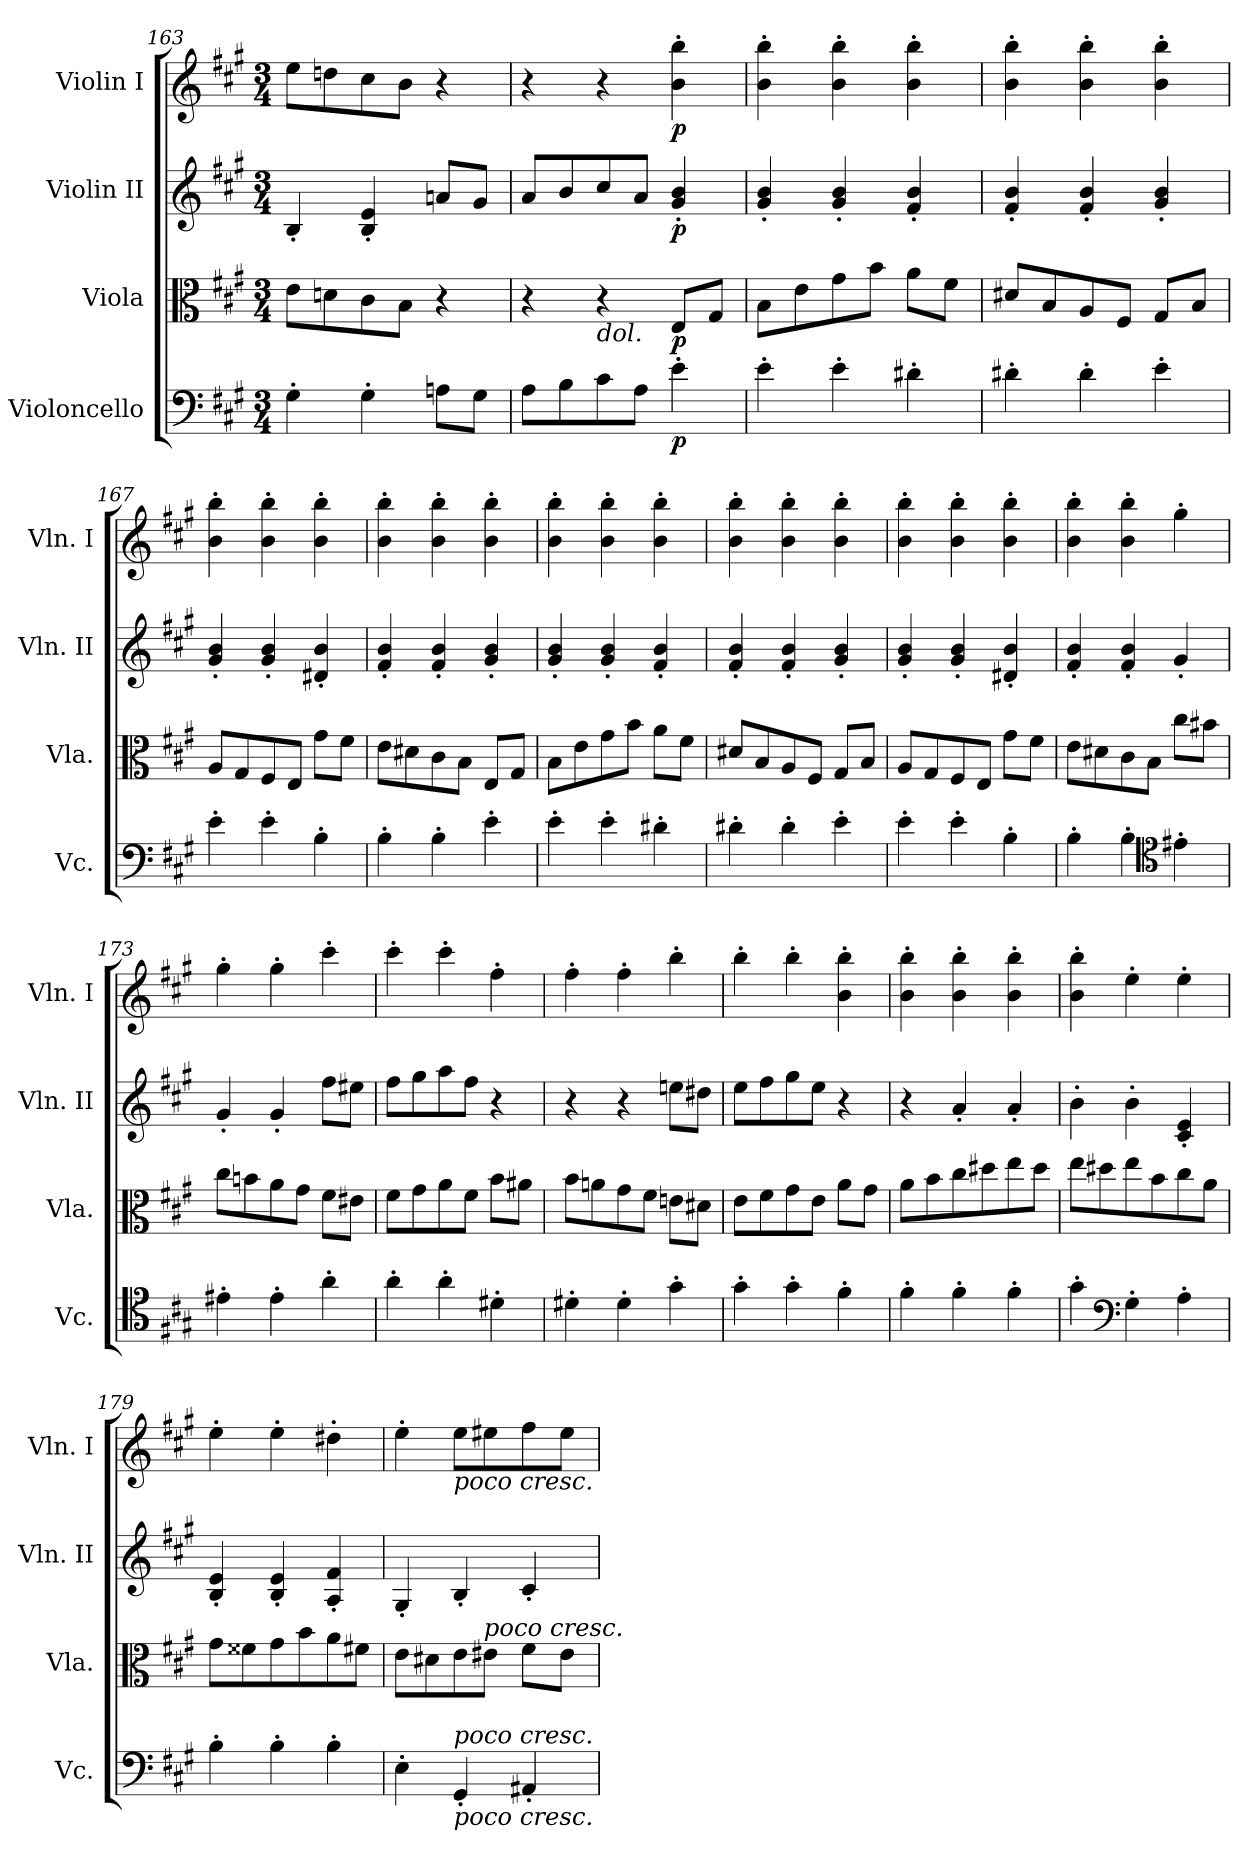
**kern	**dynam	**kern	**dynam	**kern	**dynam	**kern	**dynam
*part4	*part4	*part3	*part3	*part2	*part2	*part1	*part1
*staff4	*staff4	*staff3	*staff3	*staff2	*staff2	*staff1	*staff1
*I"Violoncello	*	*I"Viola	*	*I"Violin II	*	*I"Violin I	*
*I'Vc.	*	*I'Vla.	*	*I'Vln. II	*	*I'Vln. I	*
*clefF4	*	*clefC3	*	*clefG2	*	*clefG2	*
*k[f#c#g#]	*	*k[f#c#g#]	*	*k[f#c#g#]	*	*k[f#c#g#]	*
*M3/4	*	*M3/4	*	*M3/4	*	*M3/4	*
=163	=163	=163	=163	=163	=163	=163	=163
4G#'\	.	8e\L	.	4B'/	.	8ee\L	.
.	.	8dn\	.	.	.	8ddn\	.
4G#'\	.	8c#\	.	4B/' 4e/'	.	8cc#\	.
.	.	8B\J	.	.	.	8b\J	.
8An\L	.	4r	.	8an/L	.	4r	.
8G#\J	.	.	.	8g#/J	.	.	.
!!LO:LB:g=z
=164	=164	=164	=164	=164	=164	=164	=164
8A\L	.	4r	.	8a/L	.	4r	.
8B\	.	.	.	8b/	.	.	.
!	!	!LO:TX:b:i:t=dol.	!	!	!	!	!
8c#\	.	4r	.	8cc#/	.	4r	.
8A\J	.	.	.	8a/J	.	.	.
!	!LO:DY:b	!	!LO:DY:b	!	!LO:DY:b	!	!LO:DY:b
4e'\	p	8E/L	p	4g#/' 4b/'	p	4b\' 4bb\'	p
.	.	8G#/J	.	.	.	.	.
=165	=165	=165	=165	=165	=165	=165	=165
4e'\	.	8B\L	.	4g#/' 4b/'	.	4b\' 4bb\'	.
.	.	8e\	.	.	.	.	.
4e'\	.	8g#\	.	4g#/' 4b/'	.	4b\' 4bb\'	.
.	.	8b\J	.	.	.	.	.
4d#X'\	.	8a\L	.	4f#/' 4b/'	.	4b\' 4bb\'	.
.	.	8f#\J	.	.	.	.	.
=166	=166	=166	=166	=166	=166	=166	=166
4d#X'\	.	8d#X/L	.	4f#/' 4b/'	.	4b\' 4bb\'	.
.	.	8B/	.	.	.	.	.
4d#'\	.	8A/	.	4f#/' 4b/'	.	4b\' 4bb\'	.
.	.	8F#/J	.	.	.	.	.
4e'\	.	8G#/L	.	4g#/' 4b/'	.	4b\' 4bb\'	.
.	.	8B/J	.	.	.	.	.
=167	=167	=167	=167	=167	=167	=167	=167
4e'\	.	8A/L	.	4g#/' 4b/'	.	4b\' 4bb\'	.
.	.	8G#/	.	.	.	.	.
4e'\	.	8F#/	.	4g#/' 4b/'	.	4b\' 4bb\'	.
.	.	8E/J	.	.	.	.	.
4B'\	.	8g#\L	.	4d#X/' 4b/'	.	4b\' 4bb\'	.
.	.	8f#\J	.	.	.	.	.
=168	=168	=168	=168	=168	=168	=168	=168
4B'\	.	8e\L	.	4f#/' 4b/'	.	4b\' 4bb\'	.
.	.	8d#X\	.	.	.	.	.
4B'\	.	8c#\	.	4f#/' 4b/'	.	4b\' 4bb\'	.
.	.	8B\J	.	.	.	.	.
4e'\	.	8E/L	.	4g#/' 4b/'	.	4b\' 4bb\'	.
.	.	8G#/J	.	.	.	.	.
=169	=169	=169	=169	=169	=169	=169	=169
4e'\	.	8B\L	.	4g#/' 4b/'	.	4b\' 4bb\'	.
.	.	8e\	.	.	.	.	.
4e'\	.	8g#\	.	4g#/' 4b/'	.	4b\' 4bb\'	.
.	.	8b\J	.	.	.	.	.
4d#X'\	.	8a\L	.	4f#/' 4b/'	.	4b\' 4bb\'	.
.	.	8f#\J	.	.	.	.	.
!!LO:PB:g=z
=170	=170	=170	=170	=170	=170	=170	=170
4d#X'\	.	8d#X/L	.	4f#/' 4b/'	.	4b\' 4bb\'	.
.	.	8B/	.	.	.	.	.
4d#'\	.	8A/	.	4f#/' 4b/'	.	4b\' 4bb\'	.
.	.	8F#/J	.	.	.	.	.
4e'\	.	8G#/L	.	4g#/' 4b/'	.	4b\' 4bb\'	.
.	.	8B/J	.	.	.	.	.
=171	=171	=171	=171	=171	=171	=171	=171
4e'\	.	8A/L	.	4g#/' 4b/'	.	4b\' 4bb\'	.
.	.	8G#/	.	.	.	.	.
4e'\	.	8F#/	.	4g#/' 4b/'	.	4b\' 4bb\'	.
.	.	8E/J	.	.	.	.	.
4B'\	.	8g#\L	.	4d#X/' 4b/'	.	4b\' 4bb\'	.
.	.	8f#\J	.	.	.	.	.
=172	=172	=172	=172	=172	=172	=172	=172
4B'\	.	8e\L	.	4f#/' 4b/'	.	4b\' 4bb\'	.
.	.	8d#X\	.	.	.	.	.
4B'\	.	8c#\	.	4f#/' 4b/'	.	4b\' 4bb\'	.
.	.	8B\J	.	.	.	.	.
*clefC4	*	*	*	*	*	*	*
4e#X'\	.	8cc#\L	.	4g#'/	.	4gg#'\	.
.	.	8b#X\J	.	.	.	.	.
=173	=173	=173	=173	=173	=173	=173	=173
4e#X'\	.	8cc#\L	.	4g#'/	.	4gg#'\	.
.	.	8bn\	.	.	.	.	.
4e#'\	.	8a\	.	4g#'/	.	4gg#'\	.
.	.	8g#\J	.	.	.	.	.
4a'\	.	8f#\L	.	8ff#\L	.	4ccc#'\	.
.	.	8e#X\J	.	8ee#X\J	.	.	.
=174	=174	=174	=174	=174	=174	=174	=174
4a'\	.	8f#\L	.	8ff#\L	.	4ccc#'\	.
.	.	8g#\	.	8gg#\	.	.	.
4a'\	.	8a\	.	8aa\	.	4ccc#'\	.
.	.	8f#\J	.	8ff#\J	.	.	.
4d#X'\	.	8b\L	.	4r	.	4ff#'\	.
.	.	8a#X\J	.	.	.	.	.
!!LO:LB:g=z
=175	=175	=175	=175	=175	=175	=175	=175
4d#X'\	.	8b\L	.	4r	.	4ff#'\	.
.	.	8an\	.	.	.	.	.
4d#'\	.	8g#\	.	4r	.	4ff#'\	.
.	.	8f#\J	.	.	.	.	.
4g#'\	.	8en\L	.	8een\L	.	4bb'\	.
.	.	8d#X\J	.	8dd#X\J	.	.	.
=176	=176	=176	=176	=176	=176	=176	=176
4g#'\	.	8e\L	.	8ee\L	.	4bb'\	.
.	.	8f#\	.	8ff#\	.	.	.
4g#'\	.	8g#\	.	8gg#\	.	4bb'\	.
.	.	8e\J	.	8ee\J	.	.	.
4f#'\	.	8a\L	.	4r	.	4b\' 4bb\'	.
.	.	8g#\J	.	.	.	.	.
=177	=177	=177	=177	=177	=177	=177	=177
4f#'\	.	8a\L	.	4r	.	4b\' 4bb\'	.
.	.	8b\	.	.	.	.	.
4f#'\	.	8cc#\	.	4a'/	.	4b\' 4bb\'	.
.	.	8dd#X\	.	.	.	.	.
4f#'\	.	8ee\	.	4a'/	.	4b\' 4bb\'	.
.	.	8dd#\J	.	.	.	.	.
=178	=178	=178	=178	=178	=178	=178	=178
4g#'\	.	8ee\L	.	4b'\	.	4b\' 4bb\'	.
.	.	8dd#X\	.	.	.	.	.
*clefF4	*	*	*	*	*	*	*
4G#'\	.	8ee\	.	4b'\	.	4ee'\	.
.	.	8b\	.	.	.	.	.
4A'\	.	8cc#\	.	4c#/' 4e/'	.	4ee'\	.
.	.	8a\J	.	.	.	.	.
=179	=179	=179	=179	=179	=179	=179	=179
4B'\	.	8g#\L	.	4B/' 4e/'	.	4ee'\	.
.	.	8f##X\	.	.	.	.	.
4B'\	.	8g#\	.	4B/' 4e/'	.	4ee'\	.
.	.	8b\	.	.	.	.	.
4B'\	.	8a\	.	4A/' 4f#/'	.	4dd#X'\	.
.	.	8f#X\J	.	.	.	.	.
!!LO:LB:g=z
=180	=180	=180	=180	=180	=180	=180	=180
4E'\	.	8e\L	.	4G#'/	.	4ee'\	.
.	.	8d#X\	.	.	.	.	.
!	!	!	!	!	!	!LO:TX:b:i:t=poco cresc.	!
!LO:TX:b:i:t=poco cresc.	!	!	!	!	!	!	!
!LO:TX:a:i:t=poco cresc.	!	!	!	!	!	!	!
4GG#'/	.	8e\	.	4B'/	.	8ee\L	.
!	!	!LO:TX:a:i:t=poco cresc.	!	!	!	!	!
.	.	8e#X\J	.	.	.	8ee#X\	.
4AA#X'/	.	8f#\L	.	4c#'/	.	8ff#\	.
.	.	8e#\J	.	.	.	8ee#\J	.
=	=	=	=	=	=	=	=
*-	*-	*-	*-	*-	*-	*-	*-
